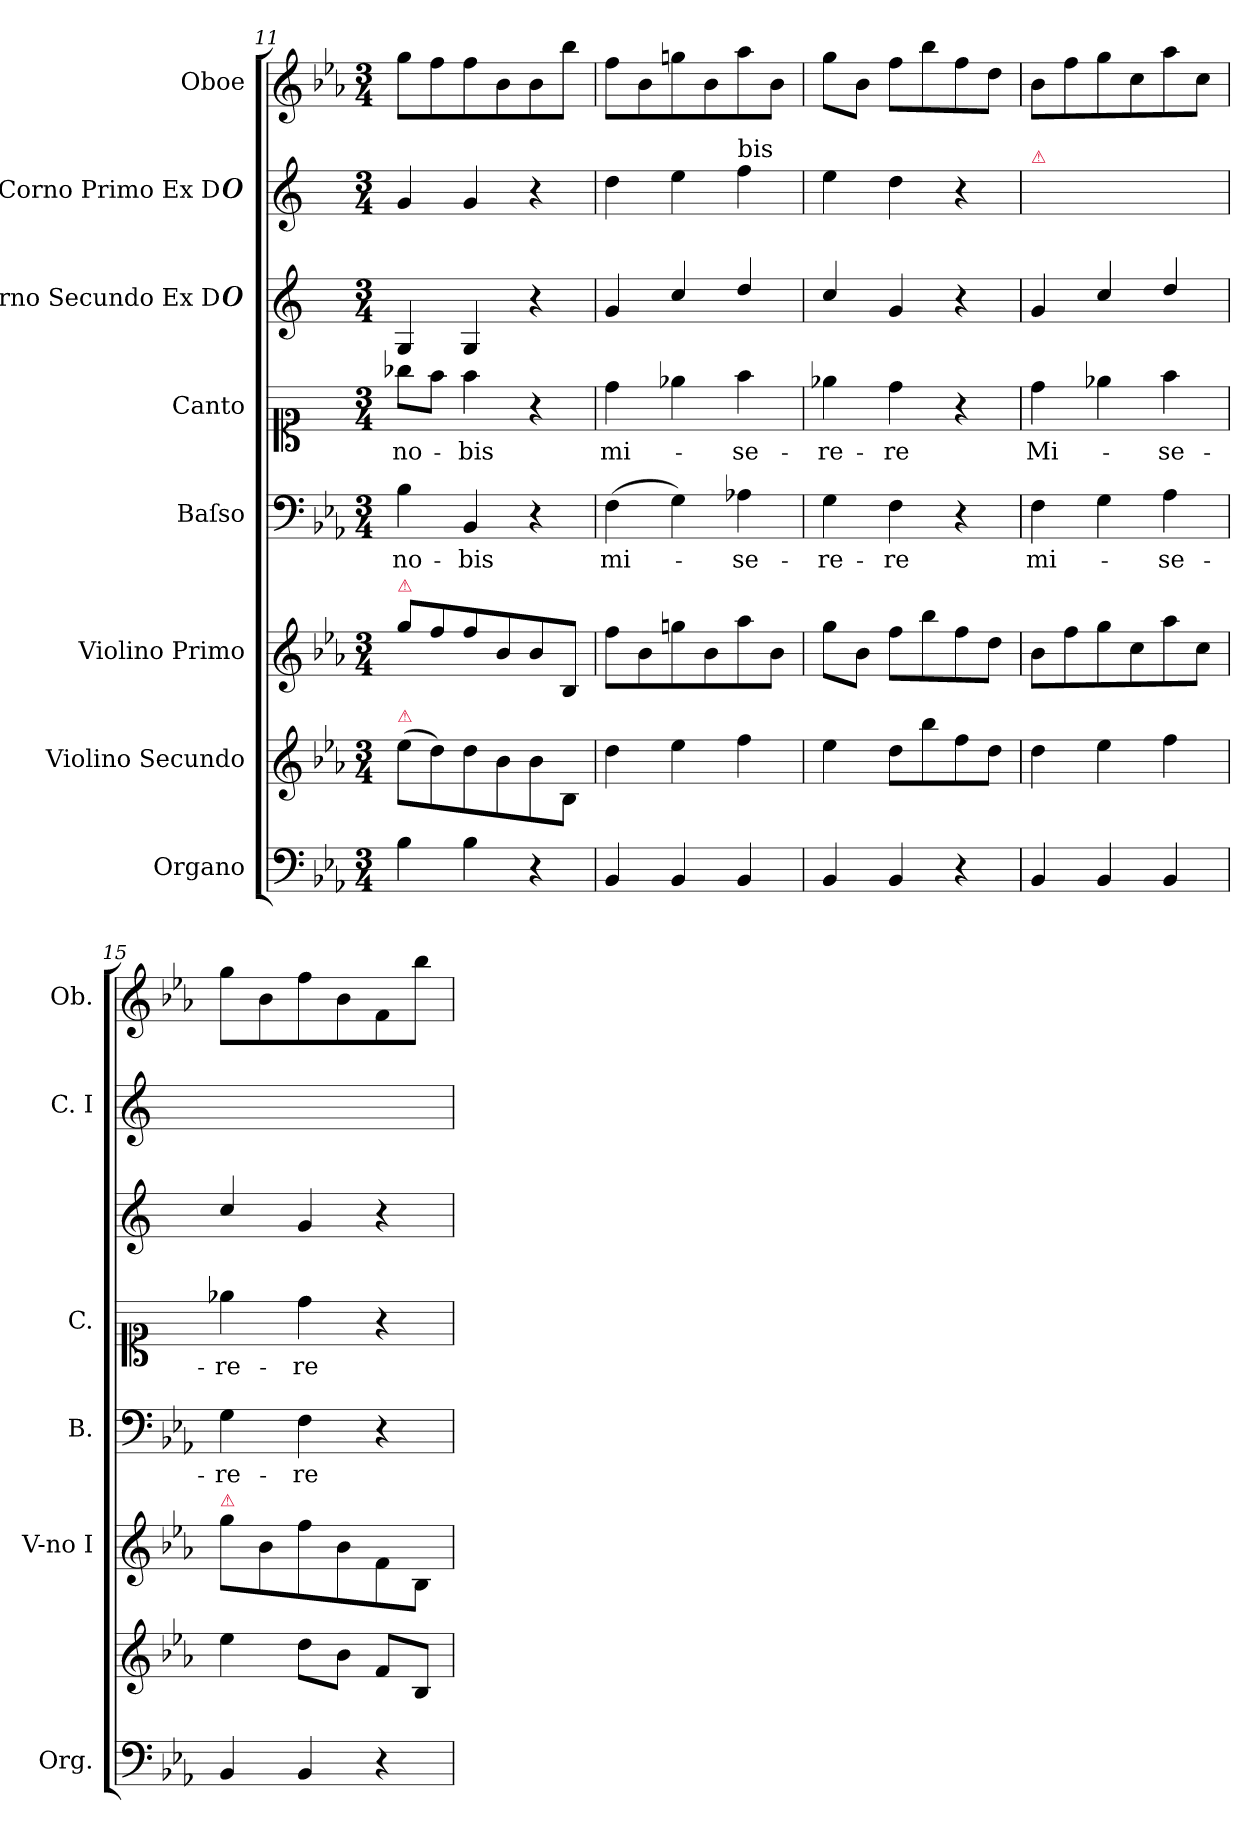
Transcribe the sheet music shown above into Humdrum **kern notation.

**kern	**kern	**kern	**kern	**text	**kern	**text	**kern	**kern	**kern
*part8	*part7	*part6	*part5	*part5	*part4	*part4	*part3	*part2	*part1
*staff8	*staff7	*staff6	*staff5	*staff5	*staff4	*staff4	*staff3	*staff2	*staff1
*I"Organo	*I"Violino Secundo	*I"Violino Primo	*I"Baſso	*	*I"Canto	*	*I"Corno Secundo Ex D#	*I"Corno Primo Ex D#	*I"Oboe
*I'Org.	*	*I'V-no I	*I'B.	*	*I'C.	*	*	*I'C. I	*I'Ob.
*clefF4	*clefG2	*clefG2	*clefF4	*	*clefC1	*	*clefG2	*clefG2	*clefG2
*	*	*	*	*	*	*	*ITrd-2c-3	*ITrd-2c-3	*
*k[b-e-a-]	*k[b-e-a-]	*k[b-e-a-]	*k[b-e-a-]	*	*	*	*k[b-e-a-]	*k[b-e-a-]	*k[b-e-a-]
*M3/4	*M3/4	*M3/4	*M3/4	*	*M3/4	*	*M3/4	*M3/4	*M3/4
=11	=11	=11	=11	=11	=11	=11	=11	=11	=11
!	!	!LO:TX:a:color=crimson:t=⚠	!	!	!	!	!	!	!
!	!LO:TX:a:color=crimson:t=⚠	!	!	!	!	!	!	!	!
4B-\	(8ee-\L	8gg\L	4B-\	no-	8gg-X\L	no-	4B-/	4b-/	8gg\L
.	8dd\)	8ff\	.	.	8ff\J	.	.	.	8ff\
4B-\	8dd\	8ff\	4BB-/	-bis	4ff\	-bis	4B-/	4b-/	8ff\
.	8b-\	8b-/	.	.	.	.	.	.	8b-\
4r	8b-\	8b-/	4r	.	4r	.	4r	4r	8b-\
.	8B-/J	8B-/J	.	.	.	.	.	.	8bb-\J
=12	=12	=12	=12	=12	=12	=12	=12	=12	=12
!	!	!	!	!LO:LY:i	!	!	!	!	!
4BB-/	4dd\	8ff\L	(4F\	mi-	4dd\	mi-	4b-/	4ff\	8ff\L
.	.	8b-\	.	.	.	.	.	.	8b-\
4BB-/	4ee-\	8ggn\	4G\)	.	4ee-\	.	4ee-/	4gg\	8ggn\
.	.	8b-\	.	.	.	.	.	.	8b-\
!	!	!	!	!	!	!	!	!LO:TX:a:t=bis	!
!	!	!	!	!LO:LY:i	!	!	!	!	!
4BB-/	4ff\	8aa-\	4A-X\	se-	4ff\	-se-	4ff/	4aa-\	8aa-\
.	.	8b-\J	.	.	.	.	.	.	8b-\J
=13	=13	=13	=13	=13	=13	=13	=13	=13	=13
!	!	!	!	!LO:LY:i	!	!	!	!	!
4BB-/	4ee-\	8gg\L	4G\	-re-	4ee-\	-re-	4ee-/	4gg\	8gg\L
.	.	8b-\J	.	.	.	.	.	.	8b-\J
!	!	!	!	!LO:LY:i	!	!	!	!	!
4BB-/	8dd\L	8ff\L	4F\	-re	4dd\	-re	4b-/	4ff\	8ff\L
.	8bb-\	8bb-\	.	.	.	.	.	.	8bb-\
4r	8ff\	8ff\	4r	.	4r	.	4r	4r	8ff\
.	8dd\J	8dd\J	.	.	.	.	.	.	8dd\J
=14	=14	=14	=14	=14	=14	=14	=14	=14	=14
!	!	!	!	!	!	!	!	!LO:TX:a:color=crimson:t=⚠	!
!	!	!	!	!LO:LY:i	!	!	!	!	!
4BB-/	4dd\	8b-\L	4F\	mi-	4dd\	Mi-	4b-/	4ff\yy	8b-\L
.	.	8ff\	.	.	.	.	.	.	8ff\
4BB-/	4ee-\	8gg\	4G\	.	4ee-\	.	4ee-/	4gg\yy	8gg\
.	.	8cc\	.	.	.	.	.	.	8cc\
!	!	!	!	!LO:LY:i	!	!	!	!	!
4BB-/	4ff\	8aa-\	4A-\	-se-	4ff\	-se-	4ff/	4aa-\yy	8aa-\
.	.	8cc\J	.	.	.	.	.	.	8cc\J
=15	=15	=15	=15	=15	=15	=15	=15	=15	=15
!	!	!LO:TX:a:color=crimson:t=⚠	!	!	!	!	!	!	!
!	!	!	!	!LO:LY:i	!	!	!	!	!
4BB-/	4ee-\	8gg\L	4G\	-re-	4ee-\	-re-	4ee-/	4gg\yy	8gg\L
.	.	8b-\	.	.	.	.	.	.	8b-\
!	!	!	!	!LO:LY:i	!	!	!	!	!
4BB-/	8dd\L	8ff\	4F\	-re	4dd\	-re	4b-/	4ff\yy	8ff\
.	8b-\J	8b-\	.	.	.	.	.	.	8b-\
4r	8f/L	8f/	4r	.	4r	.	4r	4ryy	8f\
.	8B-/J	8B-/J	.	.	.	.	.	.	8bb-\J
=	=	=	=	=	=	=	=	=	=
*-	*-	*-	*-	*-	*-	*-	*-	*-	*-
